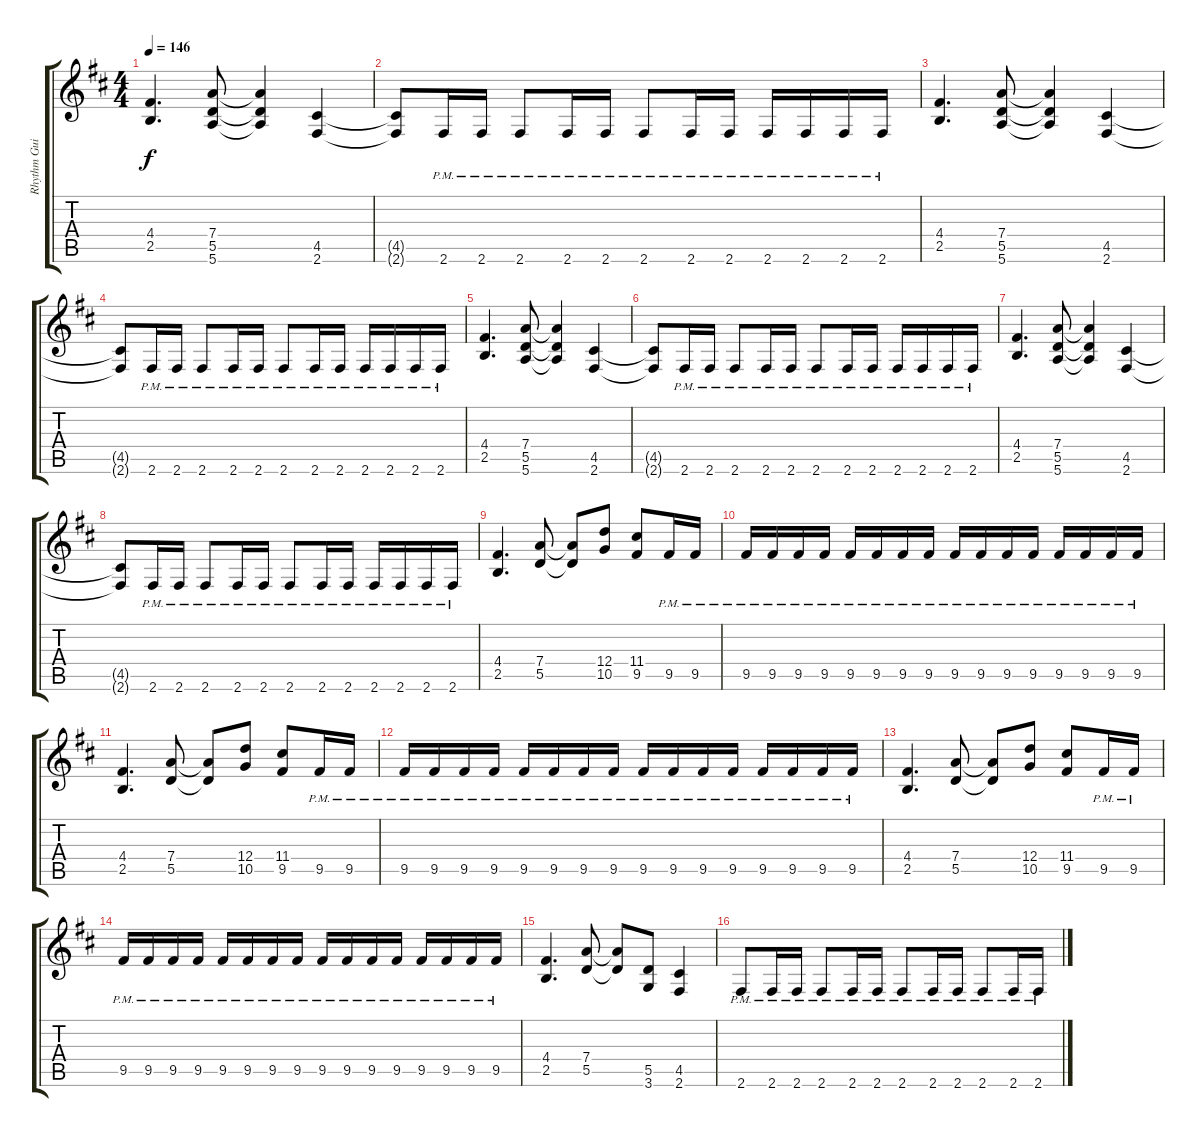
\track ("Rhythm Guitar" "Rhythm Gui") {instrument distortionguitar}
\staff {score tabs}
\tuning (E4 B3 G3 D3 A2 E2) {hide}
\ts (4 4)
\tempo 146
\clef g2
\ks d
(4.4 2.5).4{d dy f} (7.4 5.5 5.6).8 (7.4{t} 5.5{t} 5.6{t}).4 (4.5 2.6).4 |
(4.5{t} 2.6{t}).8 2.6{pm}.16 2.6{pm}.16 2.6{pm}.8 2.6{pm}.16 2.6{pm}.16 2.6{pm}.8 2.6{pm}.16 2.6{pm}.16 2.6{pm}.16 2.6{pm}.16 2.6{pm}.16 2.6{pm}.16 |
(4.4 2.5).4{d} (7.4 5.5 5.6).8 (7.4{t} 5.5{t} 5.6{t}).4 (4.5 2.6).4 |
(4.5{t} 2.6{t}).8 2.6{pm}.16 2.6{pm}.16 2.6{pm}.8 2.6{pm}.16 2.6{pm}.16 2.6{pm}.8 2.6{pm}.16 2.6{pm}.16 2.6{pm}.16 2.6{pm}.16 2.6{pm}.16 2.6{pm}.16 |
(4.4 2.5).4{d} (7.4 5.5 5.6).8 (7.4{t} 5.5{t} 5.6{t}).4 (4.5 2.6).4 |
(4.5{t} 2.6{t}).8 2.6{pm}.16 2.6{pm}.16 2.6{pm}.8 2.6{pm}.16 2.6{pm}.16 2.6{pm}.8 2.6{pm}.16 2.6{pm}.16 2.6{pm}.16 2.6{pm}.16 2.6{pm}.16 2.6{pm}.16 |
(4.4 2.5).4{d} (7.4 5.5 5.6).8 (7.4{t} 5.5{t} 5.6{t}).4 (4.5 2.6).4 |
(4.5{t} 2.6{t}).8 2.6{pm}.16 2.6{pm}.16 2.6{pm}.8 2.6{pm}.16 2.6{pm}.16 2.6{pm}.8 2.6{pm}.16 2.6{pm}.16 2.6{pm}.16 2.6{pm}.16 2.6{pm}.16 2.6{pm}.16 |
(4.4 2.5).4{d} (7.4 5.5).8 (7.4{t} 5.5{t}).8 (12.4 10.5).8 (11.4 9.5).8 9.5{pm}.16 9.5{pm}.16 |
9.5{pm}.16 9.5{pm}.16 9.5{pm}.16 9.5{pm}.16 9.5{pm}.16 9.5{pm}.16 9.5{pm}.16 9.5{pm}.16 9.5{pm}.16 9.5{pm}.16 9.5{pm}.16 9.5{pm}.16 9.5{pm}.16 9.5{pm}.16 9.5{pm}.16 9.5{pm}.16 |
(4.4 2.5).4{d} (7.4 5.5).8 (7.4{t} 5.5{t}).8 (12.4 10.5).8 (11.4 9.5).8 9.5{pm}.16 9.5{pm}.16 |
9.5{pm}.16 9.5{pm}.16 9.5{pm}.16 9.5{pm}.16 9.5{pm}.16 9.5{pm}.16 9.5{pm}.16 9.5{pm}.16 9.5{pm}.16 9.5{pm}.16 9.5{pm}.16 9.5{pm}.16 9.5{pm}.16 9.5{pm}.16 9.5{pm}.16 9.5{pm}.16 |
(4.4 2.5).4{d} (7.4 5.5).8 (7.4{t} 5.5{t}).8 (12.4 10.5).8 (11.4 9.5).8 9.5{pm}.16 9.5{pm}.16 |
9.5{pm}.16 9.5{pm}.16 9.5{pm}.16 9.5{pm}.16 9.5{pm}.16 9.5{pm}.16 9.5{pm}.16 9.5{pm}.16 9.5{pm}.16 9.5{pm}.16 9.5{pm}.16 9.5{pm}.16 9.5{pm}.16 9.5{pm}.16 9.5{pm}.16 9.5{pm}.16 |
(4.4 2.5).4{d} (7.4 5.5).8 (7.4{t} 5.5{t}).8 (5.5 3.6).8 (4.5 2.6).4 |
2.6{pm}.8 2.6{pm}.16 2.6{pm}.16 2.6{pm}.8 2.6{pm}.16 2.6{pm}.16 2.6{pm}.8 2.6{pm}.16 2.6{pm}.16 2.6{pm}.8 2.6{pm}.16 2.6{pm}.16
